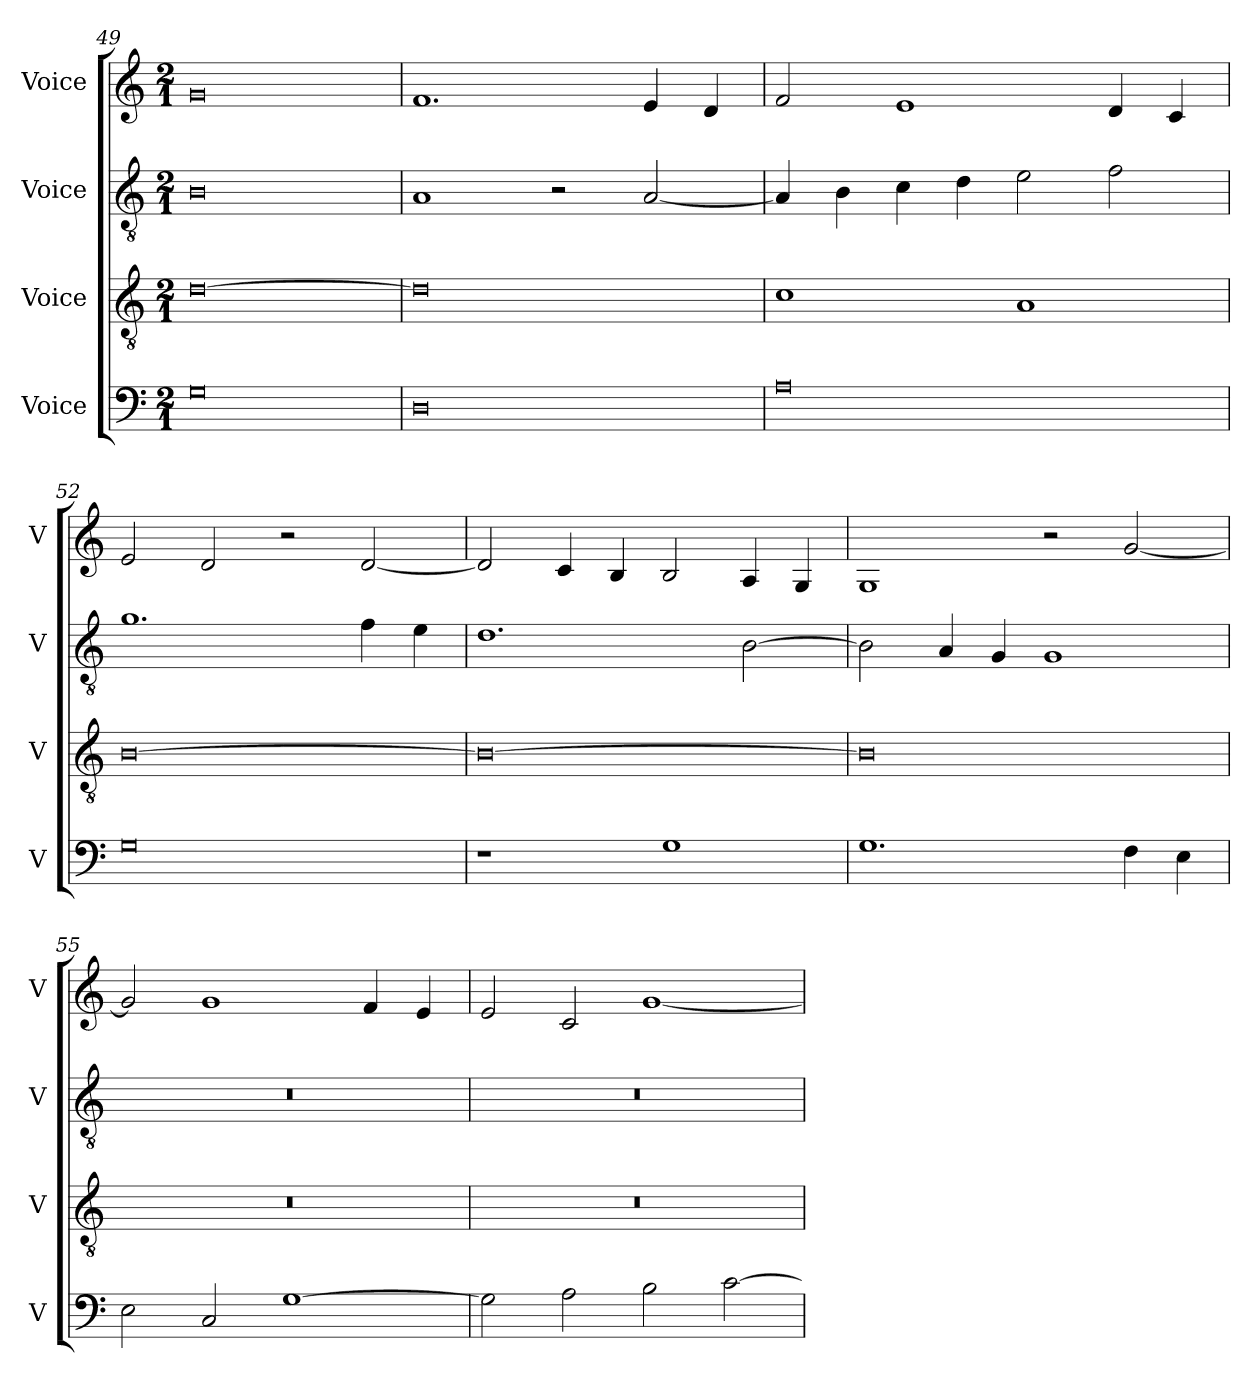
**kern	**kern	**kern	**kern
*part4	*part3	*part2	*part1
*staff4	*staff3	*staff2	*staff1
*I"Voice	*I"Voice	*I"Voice	*I"Voice
*I'V	*I'V	*I'V	*I'V
*clefF4	*clefGv2	*clefGv2	*clefG2
*k[]	*k[]	*k[]	*k[]
*M2/1	*M2/1	*M2/1	*M2/1
=49	=49	=49	=49
0G	[0d	0B	0g
=50	=50	=50	=50
0D	0d]	1A	1.f
.	.	2r	.
.	.	[2A/	4e/
.	.	.	4d/
!!LO:LB:g=z
=51	=51	=51	=51
0A	1c	4A/]	2f/
.	.	4B\	.
.	.	4c\	1e
.	.	4d\	.
.	1A	2e\	.
.	.	2f\	4d/
.	.	.	4c/
=52	=52	=52	=52
0G	[0B	1.g	2e/
.	.	.	2d/
.	.	.	2r
.	.	4f\	[2d/
.	.	4e\	.
=53	=53	=53	=53
1r	0B_	1.d	2d/]
.	.	.	4c/
.	.	.	4B/
1G	.	.	2B/
.	.	[2B\	4A/
.	.	.	4G/
!!LO:LB:g=z
=54	=54	=54	=54
1.G	0B]	2B\]	1G
.	.	4A/	.
.	.	4G/	.
.	.	1G	2r
4F\	.	.	[2g/
4E\	.	.	.
=55	=55	=55	=55
2E\	0r	0r	2g/]
2C/	.	.	1g
[1G	.	.	.
.	.	.	4f/
.	.	.	4e/
=56	=56	=56	=56
2G\]	0r	0r	2e/
2A\	.	.	2c/
2B\	.	.	[1g
[2c\	.	.	.
=	=	=	=
*-	*-	*-	*-
